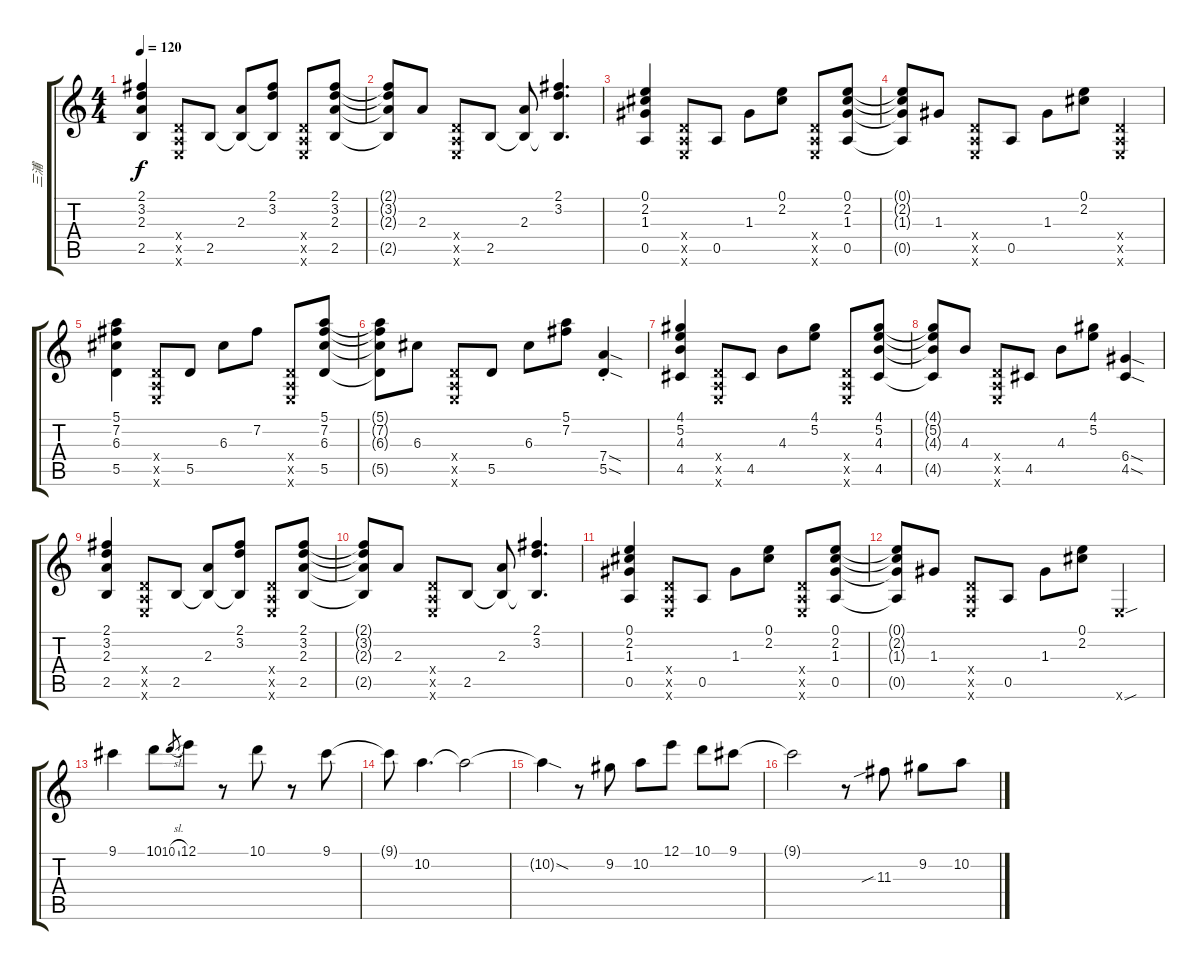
\track ("三浦" "三浦") {instrument acousticguitarsteel}
\staff {score tabs}
\tuning (E4 B3 G3 D3 A2 E2) {hide}
\ts (4 4)
\tempo 120
\clef g2
\ks c
(2.1 3.2 2.3 2.5).4{dy f} (0.4{x} 0.5{x} 0.6{x}).8 2.5.8 (2.3 2.5{t}).8 (2.1 3.2 2.5{t}).8 (0.4{x} 0.5{x} 0.6{x}).8 (2.1 3.2 2.3 2.5).8 |
(2.1{t} 3.2{t} 2.3{t} 2.5{t}).8 2.3.8 (0.4{x} 0.5{x} 0.6{x}).8 2.5.8 (2.3 2.5{t}).8 (2.1 3.2 2.5{t}).4{d} |
(0.1 2.2 1.3 0.5).4 (0.4{x} 0.5{x} 0.6{x}).8 0.5.8 1.3.8 (0.1 2.2).8 (0.4{x} 0.5{x} 0.6{x}).8 (0.1 2.2 1.3 0.5).8 |
(0.1{t} 2.2{t} 1.3{t} 0.5{t}).8 1.3.8 (0.4{x} 0.5{x} 0.6{x}).8 0.5.8 1.3.8 (0.1 2.2).8 (0.4{x} 0.5{x} 0.6{x}).4 |
(5.1 7.2 6.3 5.5).4 (0.4{x} 0.5{x} 0.6{x}).8 5.5.8 6.3.8 7.2.8 (0.4{x} 0.5{x} 0.6{x}).8 (5.1 7.2 6.3 5.5).8 |
(5.1{t} 7.2{t} 6.3{t} 5.5{t}).8 6.3.8 (0.4{x} 0.5{x} 0.6{x}).8 5.5.8 6.3.8 (5.1 7.2).8 (7.4{sod} 5.5{sod st}).4 |
(4.1 5.2 4.3 4.5).4 (0.4{x} 0.5{x} 0.6{x}).8 4.5.8 4.3.8 (4.1 5.2).8 (0.4{x} 0.5{x} 0.6{x}).8 (4.1 5.2 4.3 4.5).8 |
(4.1{t} 5.2{t} 4.3{t} 4.5{t}).8 4.3.8 (0.4{x} 0.5{x} 0.6{x}).8 4.5.8 4.3.8 (4.1 5.2).8 (6.4{sod} 4.5{sod}).4 |
(2.1 3.2 2.3 2.5).4 (0.4{x} 0.5{x} 0.6{x}).8 2.5.8 (2.3 2.5{t}).8 (2.1 3.2 2.5{t}).8 (0.4{x} 0.5{x} 0.6{x}).8 (2.1 3.2 2.3 2.5).8 |
(2.1{t} 3.2{t} 2.3{t} 2.5{t}).8 2.3.8 (0.4{x} 0.5{x} 0.6{x}).8 2.5.8 (2.3 2.5{t}).8 (2.1 3.2 2.5{t}).4{d} |
(0.1 2.2 1.3 0.5).4 (0.4{x} 0.5{x} 0.6{x}).8 0.5.8 1.3.8 (0.1 2.2).8 (0.4{x} 0.5{x} 0.6{x}).8 (0.1 2.2 1.3 0.5).8 |
(0.1{t} 2.2{t} 1.3{t} 0.5{t}).8 1.3.8 (0.4{x} 0.5{x} 0.6{x}).8 0.5.8 1.3.8 (0.1 2.2).8 0.6{sou x}.4 |
9.1.4 10.1.8 10.1{sl}.8{gr} 12.1.8 r.8 10.1.8 r.8 9.1.8 |
9.1{t}.8 10.2.4{d} 10.2{t}.2 |
10.2{sod t}.4 r.8 9.2.8 10.2.8 12.1.8 10.1.8 9.1.8 |
9.1{t}.2 r.8 11.3{sib}.8 9.2.8 10.2.8
